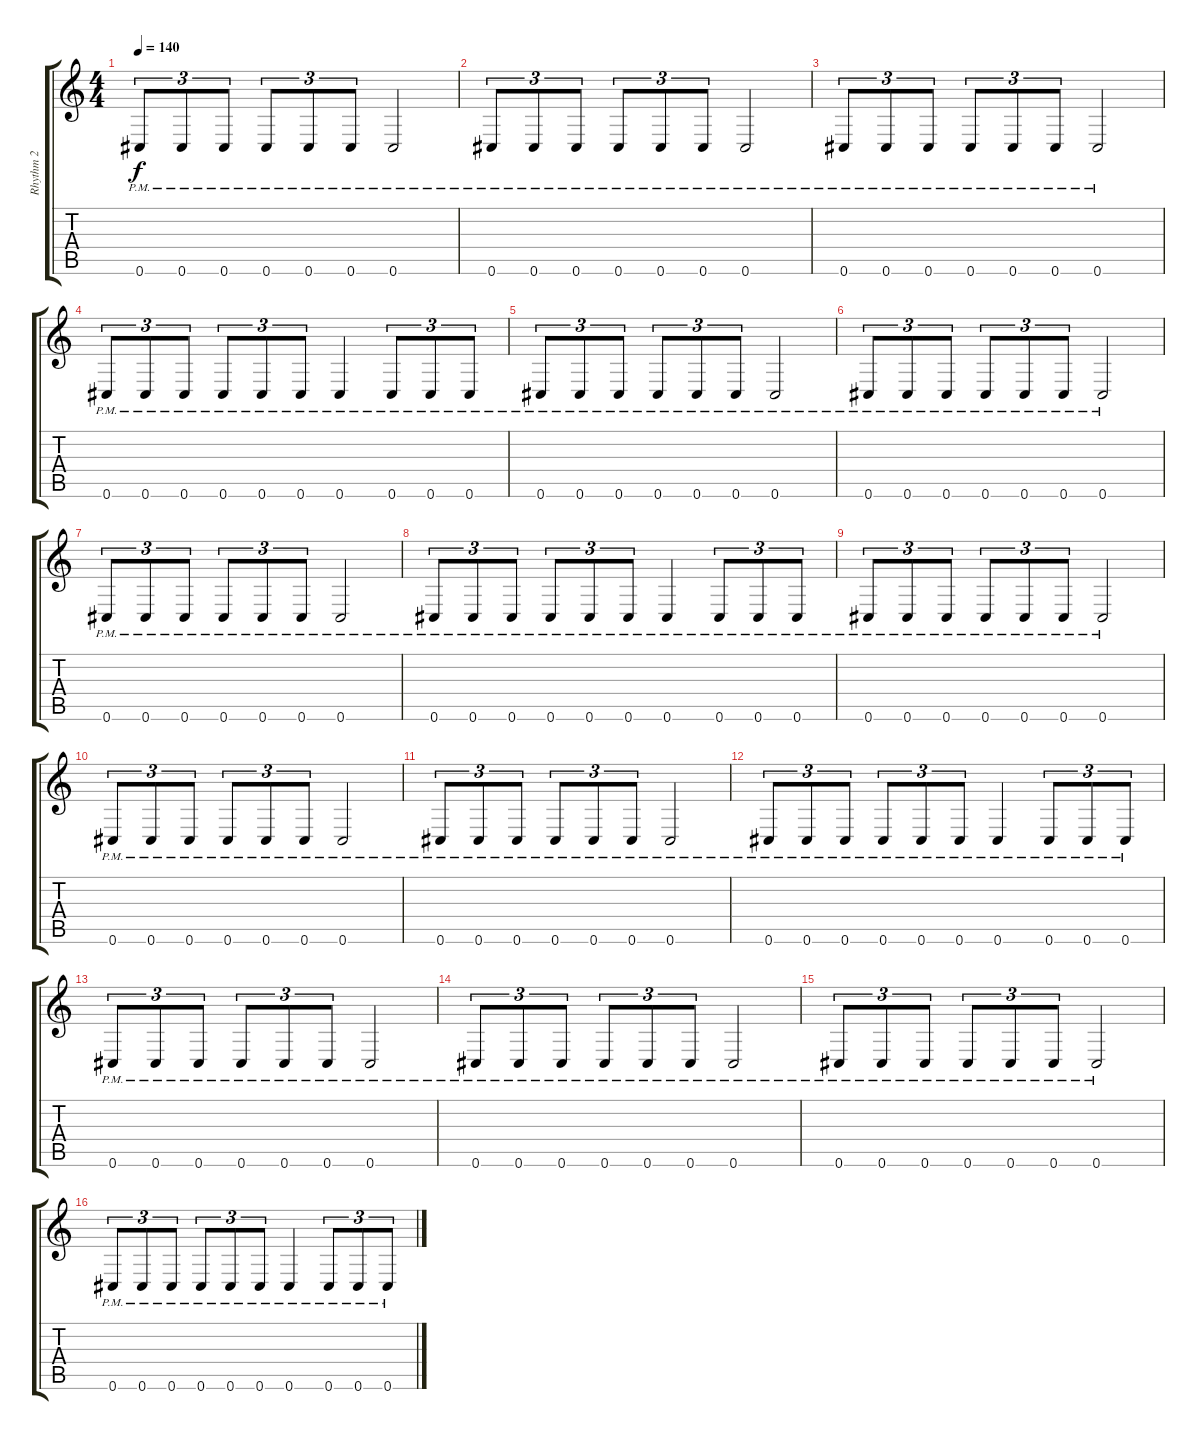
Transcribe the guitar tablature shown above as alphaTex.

\track ("Rhythm 2" "Rhythm 2") {instrument distortionguitar}
\staff {score tabs}
\tuning (Db4 Ab3 E3 B2 Gb2 Db2) {hide}
\ts (4 4)
\tempo 140
\clef g2
\ks c
0.6{pm}.8{tu (3 2) dy f} 0.6{pm}.8{tu (3 2)} 0.6{pm}.8{tu (3 2)} 0.6{pm}.8{tu (3 2)} 0.6{pm}.8{tu (3 2)} 0.6{pm}.8{tu (3 2)} 0.6{pm}.2 |
0.6{pm}.8{tu (3 2)} 0.6{pm}.8{tu (3 2)} 0.6{pm}.8{tu (3 2)} 0.6{pm}.8{tu (3 2)} 0.6{pm}.8{tu (3 2)} 0.6{pm}.8{tu (3 2)} 0.6{pm}.2 |
0.6{pm}.8{tu (3 2)} 0.6{pm}.8{tu (3 2)} 0.6{pm}.8{tu (3 2)} 0.6{pm}.8{tu (3 2)} 0.6{pm}.8{tu (3 2)} 0.6{pm}.8{tu (3 2)} 0.6{pm}.2 |
0.6{pm}.8{tu (3 2)} 0.6{pm}.8{tu (3 2)} 0.6{pm}.8{tu (3 2)} 0.6{pm}.8{tu (3 2)} 0.6{pm}.8{tu (3 2)} 0.6{pm}.8{tu (3 2)} 0.6{pm}.4 0.6{pm}.8{tu (3 2)} 0.6{pm}.8{tu (3 2)} 0.6{pm}.8{tu (3 2)} |
0.6{pm}.8{tu (3 2)} 0.6{pm}.8{tu (3 2)} 0.6{pm}.8{tu (3 2)} 0.6{pm}.8{tu (3 2)} 0.6{pm}.8{tu (3 2)} 0.6{pm}.8{tu (3 2)} 0.6{pm}.2 |
0.6{pm}.8{tu (3 2)} 0.6{pm}.8{tu (3 2)} 0.6{pm}.8{tu (3 2)} 0.6{pm}.8{tu (3 2)} 0.6{pm}.8{tu (3 2)} 0.6{pm}.8{tu (3 2)} 0.6{pm}.2 |
0.6{pm}.8{tu (3 2)} 0.6{pm}.8{tu (3 2)} 0.6{pm}.8{tu (3 2)} 0.6{pm}.8{tu (3 2)} 0.6{pm}.8{tu (3 2)} 0.6{pm}.8{tu (3 2)} 0.6{pm}.2 |
0.6{pm}.8{tu (3 2)} 0.6{pm}.8{tu (3 2)} 0.6{pm}.8{tu (3 2)} 0.6{pm}.8{tu (3 2)} 0.6{pm}.8{tu (3 2)} 0.6{pm}.8{tu (3 2)} 0.6{pm}.4 0.6{pm}.8{tu (3 2)} 0.6{pm}.8{tu (3 2)} 0.6{pm}.8{tu (3 2)} |
0.6{pm}.8{tu (3 2)} 0.6{pm}.8{tu (3 2)} 0.6{pm}.8{tu (3 2)} 0.6{pm}.8{tu (3 2)} 0.6{pm}.8{tu (3 2)} 0.6{pm}.8{tu (3 2)} 0.6{pm}.2 |
0.6{pm}.8{tu (3 2)} 0.6{pm}.8{tu (3 2)} 0.6{pm}.8{tu (3 2)} 0.6{pm}.8{tu (3 2)} 0.6{pm}.8{tu (3 2)} 0.6{pm}.8{tu (3 2)} 0.6{pm}.2 |
0.6{pm}.8{tu (3 2)} 0.6{pm}.8{tu (3 2)} 0.6{pm}.8{tu (3 2)} 0.6{pm}.8{tu (3 2)} 0.6{pm}.8{tu (3 2)} 0.6{pm}.8{tu (3 2)} 0.6{pm}.2 |
0.6{pm}.8{tu (3 2)} 0.6{pm}.8{tu (3 2)} 0.6{pm}.8{tu (3 2)} 0.6{pm}.8{tu (3 2)} 0.6{pm}.8{tu (3 2)} 0.6{pm}.8{tu (3 2)} 0.6{pm}.4 0.6{pm}.8{tu (3 2)} 0.6{pm}.8{tu (3 2)} 0.6{pm}.8{tu (3 2)} |
0.6{pm}.8{tu (3 2)} 0.6{pm}.8{tu (3 2)} 0.6{pm}.8{tu (3 2)} 0.6{pm}.8{tu (3 2)} 0.6{pm}.8{tu (3 2)} 0.6{pm}.8{tu (3 2)} 0.6{pm}.2 |
0.6{pm}.8{tu (3 2)} 0.6{pm}.8{tu (3 2)} 0.6{pm}.8{tu (3 2)} 0.6{pm}.8{tu (3 2)} 0.6{pm}.8{tu (3 2)} 0.6{pm}.8{tu (3 2)} 0.6{pm}.2 |
0.6{pm}.8{tu (3 2)} 0.6{pm}.8{tu (3 2)} 0.6{pm}.8{tu (3 2)} 0.6{pm}.8{tu (3 2)} 0.6{pm}.8{tu (3 2)} 0.6{pm}.8{tu (3 2)} 0.6{pm}.2 |
0.6{pm}.8{tu (3 2)} 0.6{pm}.8{tu (3 2)} 0.6{pm}.8{tu (3 2)} 0.6{pm}.8{tu (3 2)} 0.6{pm}.8{tu (3 2)} 0.6{pm}.8{tu (3 2)} 0.6{pm}.4 0.6{pm}.8{tu (3 2)} 0.6{pm}.8{tu (3 2)} 0.6{pm}.8{tu (3 2)}
